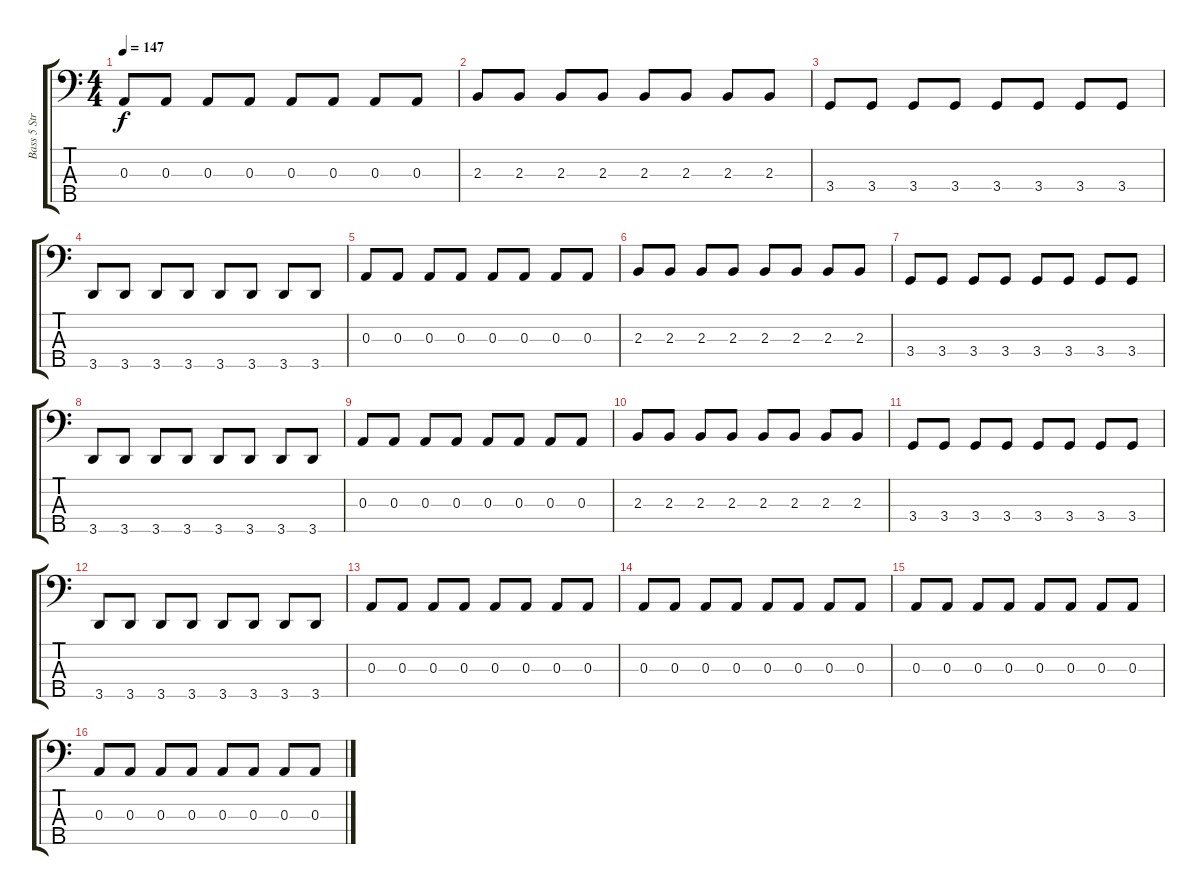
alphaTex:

\track ("Bass 5 Strings" "Bass 5 Str") {instrument electricbassfinger}
\staff {score tabs}
\tuning (G2 D2 A1 E1 B0) {hide}
\ts (4 4)
\tempo 147
\clef f4
\ks c
0.3.8{dy f} 0.3.8 0.3.8 0.3.8 0.3.8 0.3.8 0.3.8 0.3.8 |
2.3.8 2.3.8 2.3.8 2.3.8 2.3.8 2.3.8 2.3.8 2.3.8 |
3.4.8 3.4.8 3.4.8 3.4.8 3.4.8 3.4.8 3.4.8 3.4.8 |
3.5.8 3.5.8 3.5.8 3.5.8 3.5.8 3.5.8 3.5.8 3.5.8 |
0.3.8 0.3.8 0.3.8 0.3.8 0.3.8 0.3.8 0.3.8 0.3.8 |
2.3.8 2.3.8 2.3.8 2.3.8 2.3.8 2.3.8 2.3.8 2.3.8 |
3.4.8 3.4.8 3.4.8 3.4.8 3.4.8 3.4.8 3.4.8 3.4.8 |
3.5.8 3.5.8 3.5.8 3.5.8 3.5.8 3.5.8 3.5.8 3.5.8 |
0.3.8 0.3.8 0.3.8 0.3.8 0.3.8 0.3.8 0.3.8 0.3.8 |
2.3.8 2.3.8 2.3.8 2.3.8 2.3.8 2.3.8 2.3.8 2.3.8 |
3.4.8 3.4.8 3.4.8 3.4.8 3.4.8 3.4.8 3.4.8 3.4.8 |
3.5.8 3.5.8 3.5.8 3.5.8 3.5.8 3.5.8 3.5.8 3.5.8 |
0.3.8 0.3.8 0.3.8 0.3.8 0.3.8 0.3.8 0.3.8 0.3.8 |
0.3.8 0.3.8 0.3.8 0.3.8 0.3.8 0.3.8 0.3.8 0.3.8 |
0.3.8 0.3.8 0.3.8 0.3.8 0.3.8 0.3.8 0.3.8 0.3.8 |
0.3.8 0.3.8 0.3.8 0.3.8 0.3.8 0.3.8 0.3.8 0.3.8
